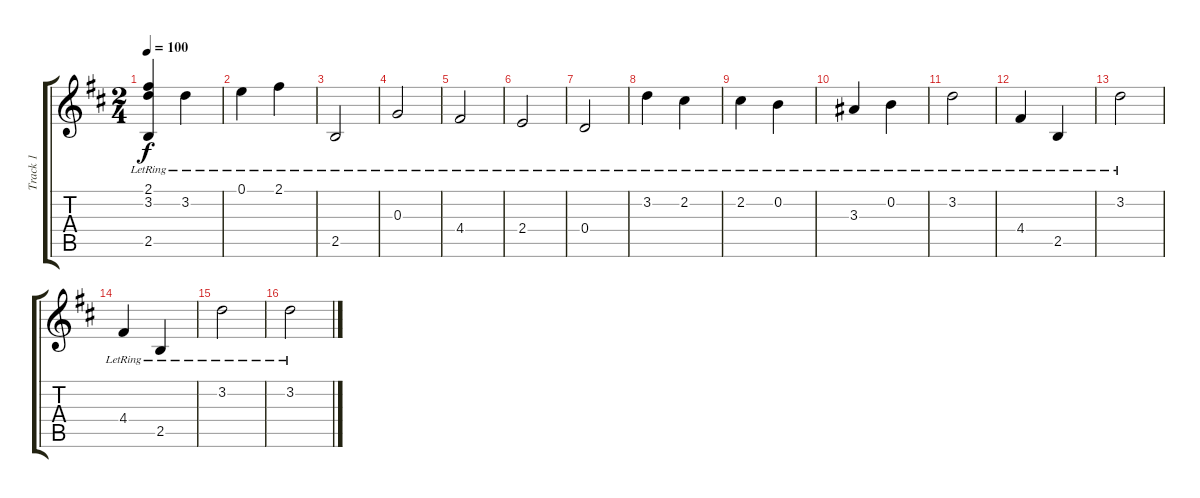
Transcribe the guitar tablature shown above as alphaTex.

\track ("Track 1" "Track 1") {instrument acousticguitarnylon}
\staff {score tabs}
\tuning (E4 B3 G3 D3 A2 E2) {hide}
\ts (2 4)
\tempo 100
\clef g2
\ks d
(2.1{lr} 3.2{lr} 2.5{lr}).4{dy f} 3.2{lr}.4 |
0.1{lr}.4 2.1{lr}.4 |
2.5{lr}.2 |
0.3{lr}.2 |
4.4{lr}.2 |
2.4{lr}.2 |
0.4{lr}.2 |
3.2{lr}.4 2.2{lr}.4 |
2.2{lr}.4 0.2{lr}.4 |
3.3{lr}.4 0.2{lr}.4 |
3.2{lr}.2 |
4.4{lr}.4 2.5{lr}.4 |
3.2{lr}.2 |
4.4{lr}.4 2.5{lr}.4 |
3.2{lr}.2 |
3.2{lr}.2
